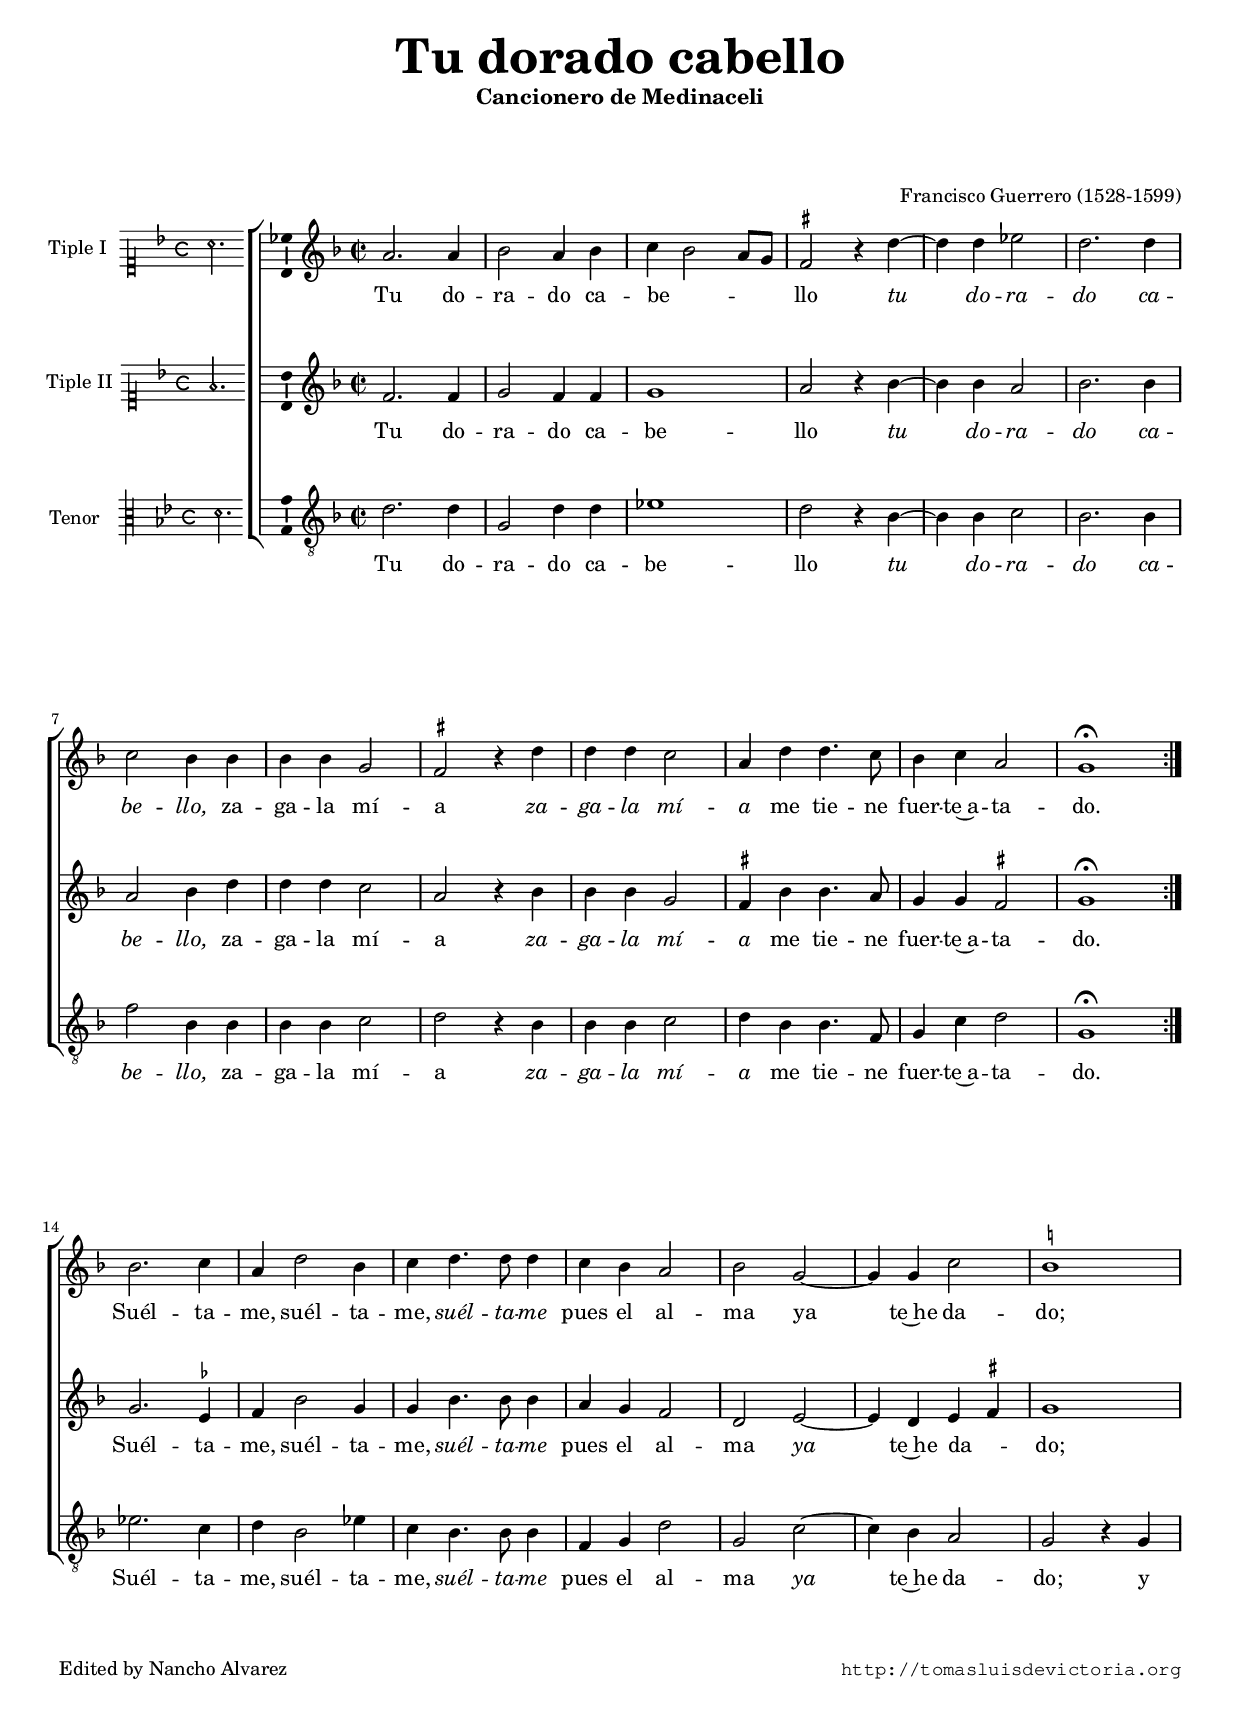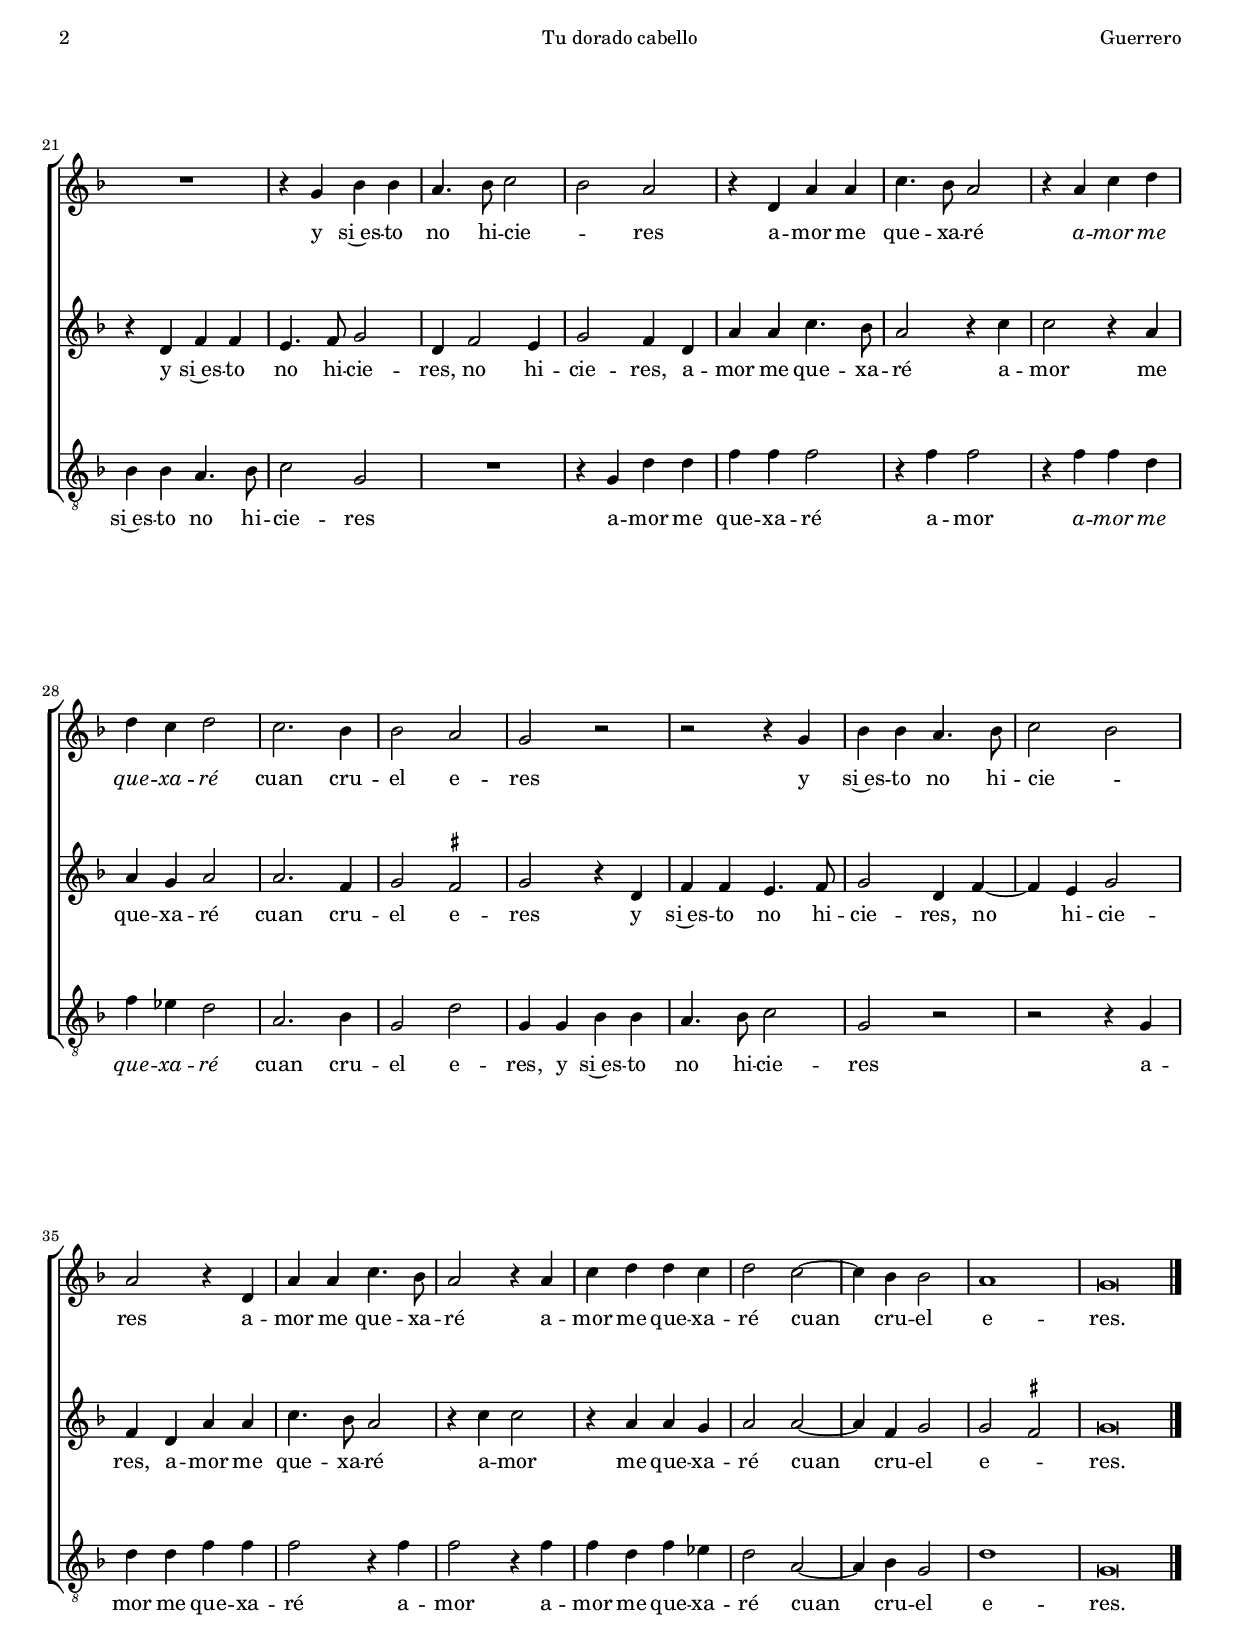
\version "2.18.0"

#(set-default-paper-size "a4")
#(set-global-staff-size 16.7)
#(ly:set-option 'point-and-click #f)
%mobile -s15.5 -i3.2

italicas=\override LyricText.font-shape = #'italic
rectas=\override LyricText.font-shape = #'upright
ss=\once \set suggestAccidentals = ##t
incipitwidth = 21

htitle="Tu dorado cabello"
hcomposer="Guerrero"


\header {
	title=\markup{\fontsize #4 "Tu dorado cabello"} % version profana de "Si tus penas no pruebo"
	subtitle=\markup{\column{"Cancionero de Medinaceli" " "}}
	subsubtitle=\markup{\column{" " " " " "}}
	composer="Francisco Guerrero (1528-1599)" % [Francisco] 
        pdfauthor=\composer
	%opus="(-)"
	%poet=""
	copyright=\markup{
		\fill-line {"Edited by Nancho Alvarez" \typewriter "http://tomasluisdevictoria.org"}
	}
%	tagline=""
}

global={\key f \major \time 2/2 \skip 1*13 \bar ":|." \break
				\skip 1*29 \bar "|." }


cantus=\relative c''{
	a2. a4
	bes2 a4 bes
	c4 bes2 a8[ g]
	\ss fis2 r4 d' ~
	d4 d ees2
	d2. d4
	c2 bes4 bes
	bes bes g2
	\ss fis2 r4 d'
	d d c2
	a4 d d4. c8
	bes4 c a2
	g1^\fermata
	bes2. c4
	a4 d2 bes4
	c d4. d8 d4
	c bes a2
	bes2 g ~
	g4 g c2
	\ss b1
	R1
	r4 g bes bes
	a4. bes8 c2
	bes2 a
	r4 d, a' a
	c4. bes8 a2
	r4 a c d
	d c d2
	c2. bes4
	bes2 a
	g r
	r r4 g
	bes bes a4. bes8
	c2 bes
	a r4 d,
	a' a c4. bes8
	a2 r4 a
	c d d c
	d2 c ~
	c4 bes bes2
	a1
	g\breve*1/2
}

cantusdos=\relative c'{
	f2. f4 % CSIC sugiere fis
	g2 f4 f
	g1
	a2 r4 bes ~
	bes bes a2
	bes2. bes4
	a2 bes4 d
	d d c2
	a r4 bes
	bes bes g2
	\ss fis4 bes bes4. a8
	g4 g \ss fis2
	g1^\fermata
	g2. \ss ees4
	f4 bes2 g4
	g bes4. bes8 bes4
	a4 g f2
	d e ~
	e4 d e \ss fis
	g1
	r4 d f f
	e4. f8 g2
	d4 f2 e4
	g2 f4 d
	a' a c4. bes8
	a2 r4 c
	c2 r4 a
	a g a2
	a2. f4
	g2 \ss fis
	g r4 d
	f f e4. f8
	g2 d4 f ~
	f e g2
	f4 d a' a
	c4. bes8 a2
	r4 c c2
	r4 a a g
	a2 a ~
	a4 f g2
	g \ss fis
	g\breve*1/2
}

tenor=\relative c'{
	d2. d4
	g,2 d'4 d
	ees1
	d2 r4 bes ~
	bes bes c2
	bes2. bes4
	f'2 bes,4 bes
	bes bes c2
	d r4 bes
	bes bes c2
	d4 bes bes4. f8
	g4 c d2
	g,1^\fermata
	ees'2. c4
	d bes2 ees4
	c bes4. bes8 bes4
	f g d'2
	g, c ~
	c4 bes a2
	g2 r4 g
	bes bes a4. bes8
	c2 g
	R1
	r4 g d' d
	f f f2
	r4 f f2
	r4 f f d
	f ees d2
	a2. bes4
	g2 d'
	g,4 g bes bes
	a4. bes8 c2
	g2 r
	r r4 g
	d' d f f
	f2 r4 f
	f2 r4 f
	f d f ees
	d2 a ~
	a4 bes g2
	d'1
	g,\breve*1/2
}



textocantus=\lyricmode{
Tu do -- ra -- do ca -- be -- _ _ llo
\italicas
tu do -- ra -- do ca -- be -- llo,
\rectas
za -- ga -- la mí -- a
\italicas
za -- ga -- la mí -- a
\rectas
me tie -- ne fuer -- te~a -- ta -- do.
Suél -- ta -- me,
suél -- ta -- me,
\italicas
suél -- ta -- me
\rectas
pues el al -- ma ya te~he da -- do; % te e dado
y si~es -- to no hi -- cie -- _ res % hizieres
a -- mor me que -- xa -- ré
\italicas
a -- mor me que -- xa -- ré
\rectas
cuan cru -- el e -- res % quan
y si~es -- to no hi -- cie -- _ res % hizieres
a -- mor me que -- xa -- ré
a -- mor me que -- xa -- ré cuan cru -- el e -- res.
}

textocantusdos=\lyricmode{
Tu do -- ra -- do ca -- be -- llo
\italicas
tu do -- ra -- do ca -- be -- llo,
\rectas
za -- ga -- la mí -- a
\italicas
za -- ga -- la mí -- a
\rectas
me tie -- ne fuer -- te~a -- ta -- do.
Suél -- ta -- me,
suél -- ta -- me,
\italicas
suél -- ta -- me
\rectas
pues el al -- ma \italicas ya \rectas te~he da -- _ do; % te e dado
y si~es -- to no hi -- cie -- res,
no hi -- cie -- res,
a -- mor me que -- xa -- ré
a -- mor
me que -- xa -- ré
cuan cru -- el e -- res
y si~es -- to no hi -- cie -- res,
no hi -- cie -- res,
a -- mor me que -- xa -- ré
a -- mor
me que -- xa -- ré cuan cru -- el e -- _ res.
}

textotenor=\lyricmode{
Tu do -- ra -- do ca -- be -- llo
\italicas
tu do -- ra -- do ca -- be -- llo,
\rectas
za -- ga -- la mí -- a
\italicas
za -- ga -- la mí -- a
\rectas
me tie -- ne fuer -- te~a -- ta -- do.
Suél -- ta -- me,
suél -- ta -- me,
\italicas
suél -- ta -- me
\rectas
pues el al -- ma \italicas ya \rectas te~he da -- do; % te e dado
y si~es -- to no hi -- cie -- res
a -- mor me que -- xa -- ré
a -- mor
\italicas
a -- mor me que -- xa -- ré
\rectas
cuan cru -- el e -- res,
y si~es -- to no hi -- cie -- res
a -- mor me que -- xa -- ré
a -- mor
a -- mor me que -- xa -- ré
cuan cru -- el e -- res.
}



incipitcantus=\markup{
	\score{
		{ 
		\set Staff.instrumentName="Tiple I  "
		\override NoteHead.style = #'neomensural
		\override Staff.TimeSignature.style = #'neomensural
		\cadenzaOn 
		\clef "petrucci-c1"
		\key f \major
		\time 4/4
		a'2.		} 
	\layout { line-width=\incipitwidth indent = 0 }
	}
}


incipitcantusdos=\markup{
	\score{
		{ 
		\set Staff.instrumentName="Tiple II "
		\override NoteHead.style = #'neomensural
		\override Staff.TimeSignature.style = #'neomensural
		\cadenzaOn 
		\clef "petrucci-c1"
		\key f \major
		\time 4/4
		f'2.
		} 
	\layout { line-width=\incipitwidth indent = 0 }
	}
}


incipittenor=\markup{
	\score{
		{ 
		\set Staff.instrumentName="Tenor   "
		\override NoteHead.style = #'neomensural 
		\override Staff.TimeSignature.style = #'neomensural
		\cadenzaOn 
		\clef "petrucci-c3"
		\key bes \major
		\time 4/4
		d'2.
		} 
	\layout { line-width=\incipitwidth indent=0 }
	}
}


\score {
\new ChoirStaff<<

	\new Staff <<\global
	\new Voice="v1" {
		\set Staff.instrumentName=\incipitcantus
		\clef "treble"
		\cantus }
	\new Lyrics \lyricsto "v1" {\textocantus }
	>>

	\new Staff <<\global
	\new Voice="v5" {
		\set Staff.instrumentName=\incipitcantusdos
		\clef "treble"
		\cantusdos }
	\new Lyrics \lyricsto "v5" {\textocantusdos }
	>>
	
	\new Staff <<\global
	\new Voice="v3" {
		\set Staff.instrumentName=\incipittenor
		\clef "G_8"
		\tenor }
	\new Lyrics \lyricsto "v3" {\textotenor }
	>>
	
>>

\layout{ 
	\context {\Lyrics 
		\override VerticalAxisGroup.staff-affinity = #UP
		\override VerticalAxisGroup.nonstaff-relatedstaff-spacing =
			#'((basic-distance . 0) (minimum-distance . 0) (padding . 1))
		\override LyricText.font-size = #1.2
		\override LyricHyphen.minimum-distance = #0.33
	}
	\context {\Score 
		\override BarNumber.padding = #2 
	}
	\context {\Voice 
		%melismaBusyProperties = #'()
		autoBeaming = ##f
	}
	%\context { \Staff \RemoveEmptyStaves }
	\context {\Staff 
		\override VerticalAxisGroup.staff-staff-spacing =
			#'((basic-distance . 11) (minimum-distance . 0) (padding . 1))
		\consists Ambitus_engraver 
		\override LigatureBracket.padding = #1
	}
}

%\midi {}

}


\paper{
	evenHeaderMarkup=\markup  \fill-line { \fromproperty #'page:page-number-string \htitle \hcomposer }
	oddHeaderMarkup= \markup  \fill-line { \on-the-fly #not-first-page \hcomposer \on-the-fly #not-first-page \htitle \on-the-fly #not-first-page \fromproperty #'page:page-number-string }
	%system-count=8
	ragged-last-bottom = ##f
	indent=3.4\cm
	system-system-spacing =
	#'((basic-distance . 20) (minimum-distance . 0) (padding . 5))
	top-system-spacing = % header
	#'((basic-distance . 12) (minimum-distance . 0) (padding . 0))
	last-bottom-spacing = % footer
	#'((basic-distance . 12) (minimum-distance . 0) (padding . 0))
	top-markup-spacing #'basic-distance = 4
	markup-system-spacing #'basic-distance = 12

}
